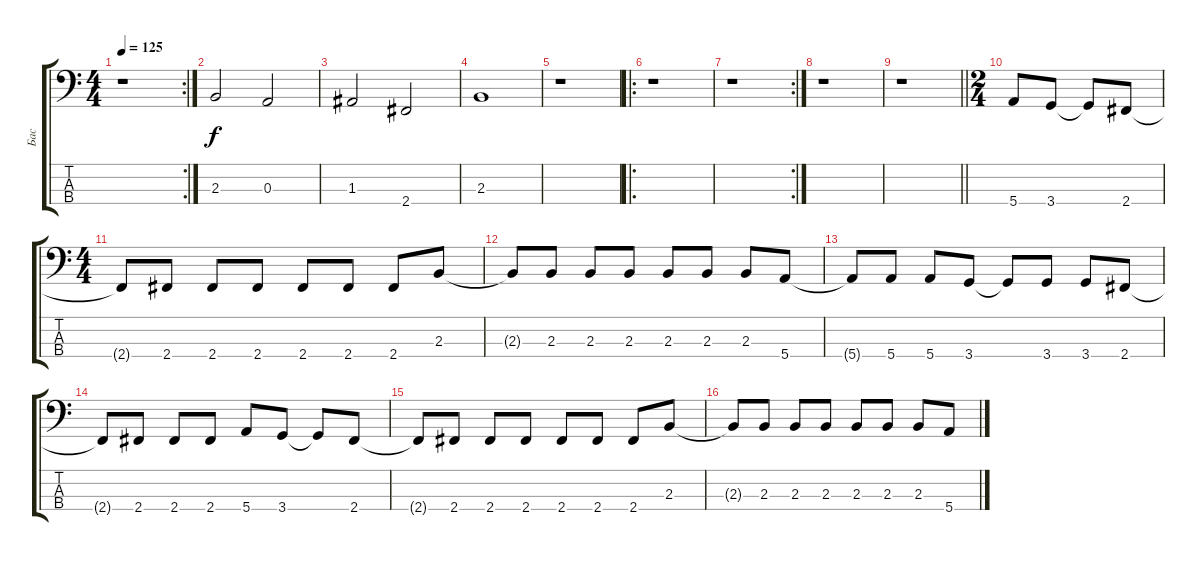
\track ("Бас" "Бас") {instrument electricbasspick}
\staff {score tabs}
\tuning (G2 D2 A1 E1) {hide}
\rc 2
\ts (4 4)
\tempo 125
\clef f4
\ks c
r.1{dy f} |
2.3.2 0.3.2 |
1.3.2 2.4.2 |
2.3.1 |
r.1 |
\ro
r.1 |
\rc 2
r.1 |
r.1 |
\barLineRight lightlight
r.1 |
\ts (2 4)
5.4.8 3.4.8 3.4{t}.8 2.4.8 |
\ts (4 4)
2.4{t}.8 2.4.8 2.4.8 2.4.8 2.4.8 2.4.8 2.4.8 2.3.8 |
2.3{t}.8 2.3.8 2.3.8 2.3.8 2.3.8 2.3.8 2.3.8 5.4.8 |
5.4{t}.8 5.4.8 5.4.8 3.4.8 3.4{t}.8 3.4.8 3.4.8 2.4.8 |
2.4{t}.8 2.4.8 2.4.8 2.4.8 5.4.8 3.4.8 3.4{t}.8 2.4.8 |
2.4{t}.8 2.4.8 2.4.8 2.4.8 2.4.8 2.4.8 2.4.8 2.3.8 |
2.3{t}.8 2.3.8 2.3.8 2.3.8 2.3.8 2.3.8 2.3.8 5.4.8
